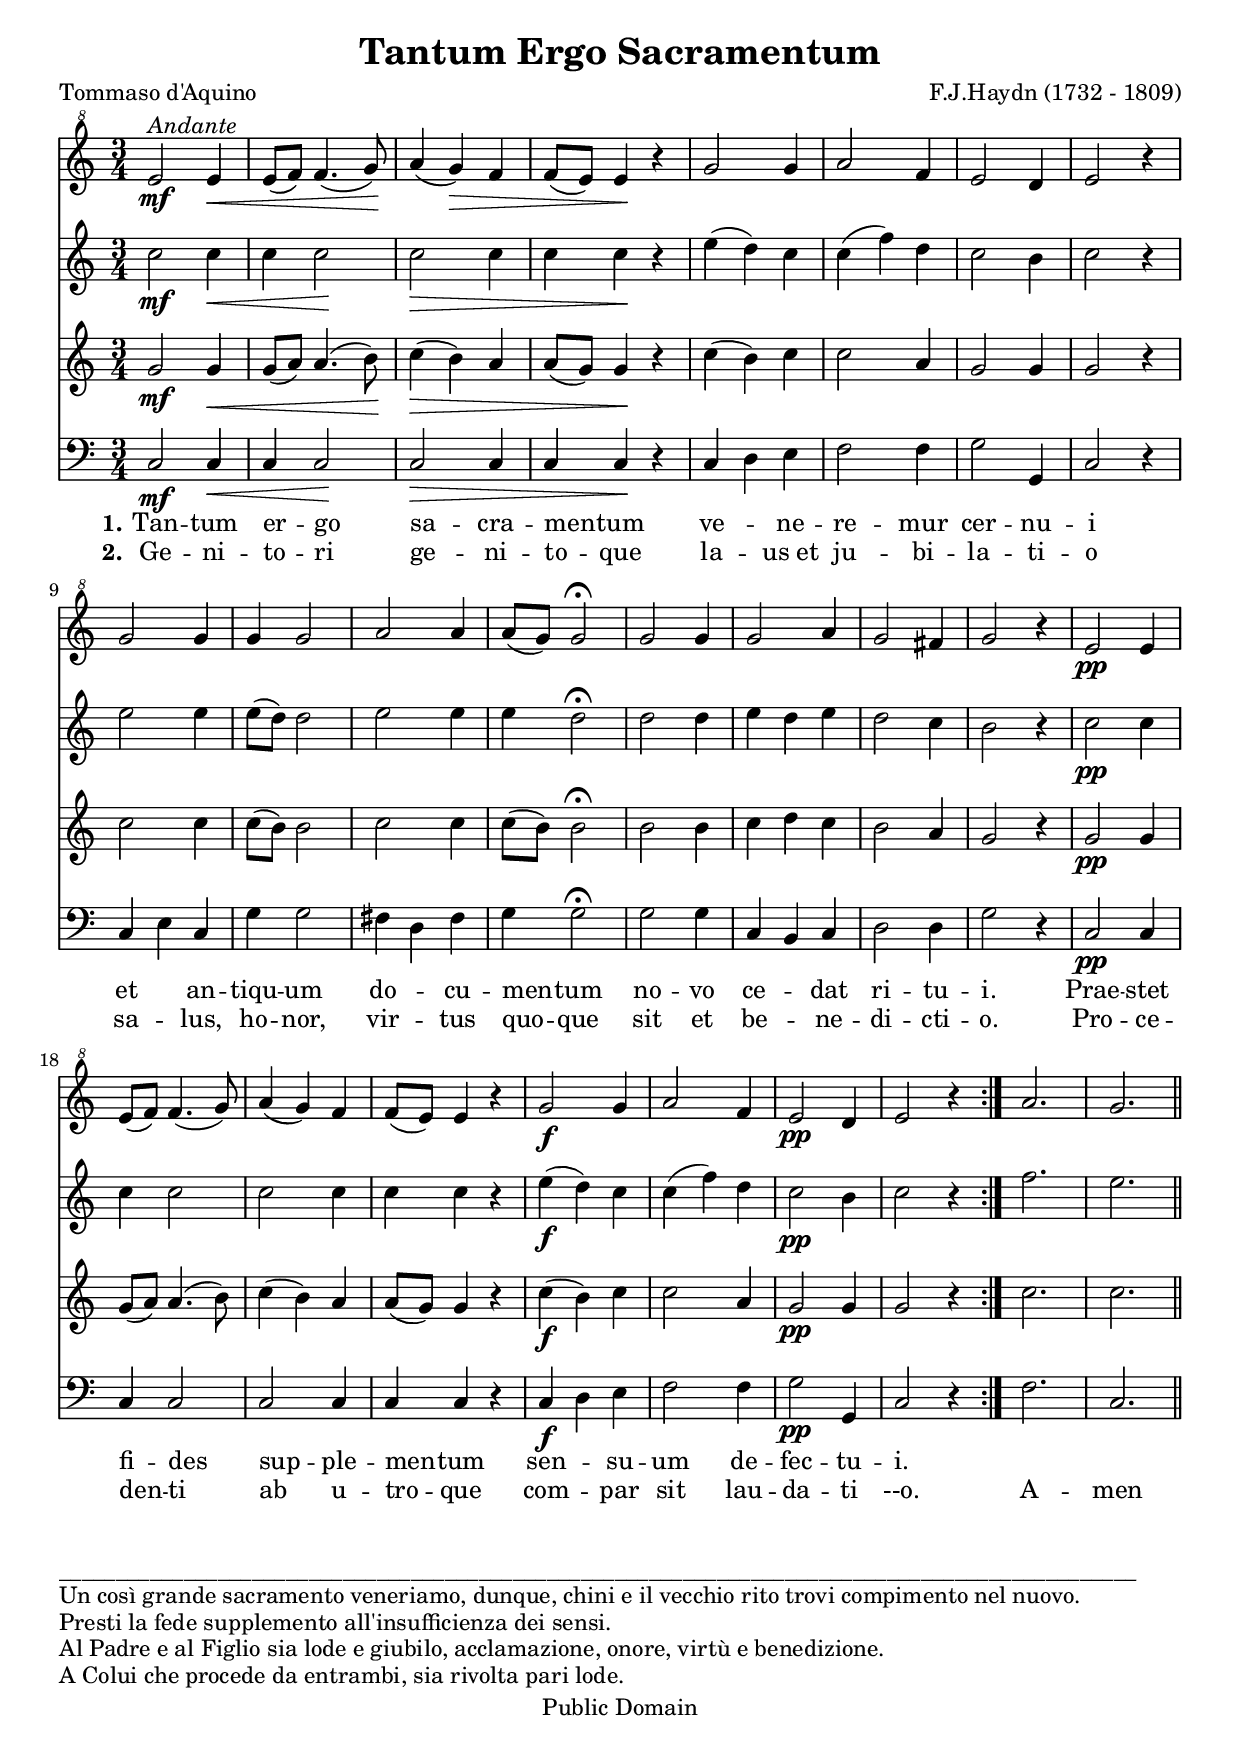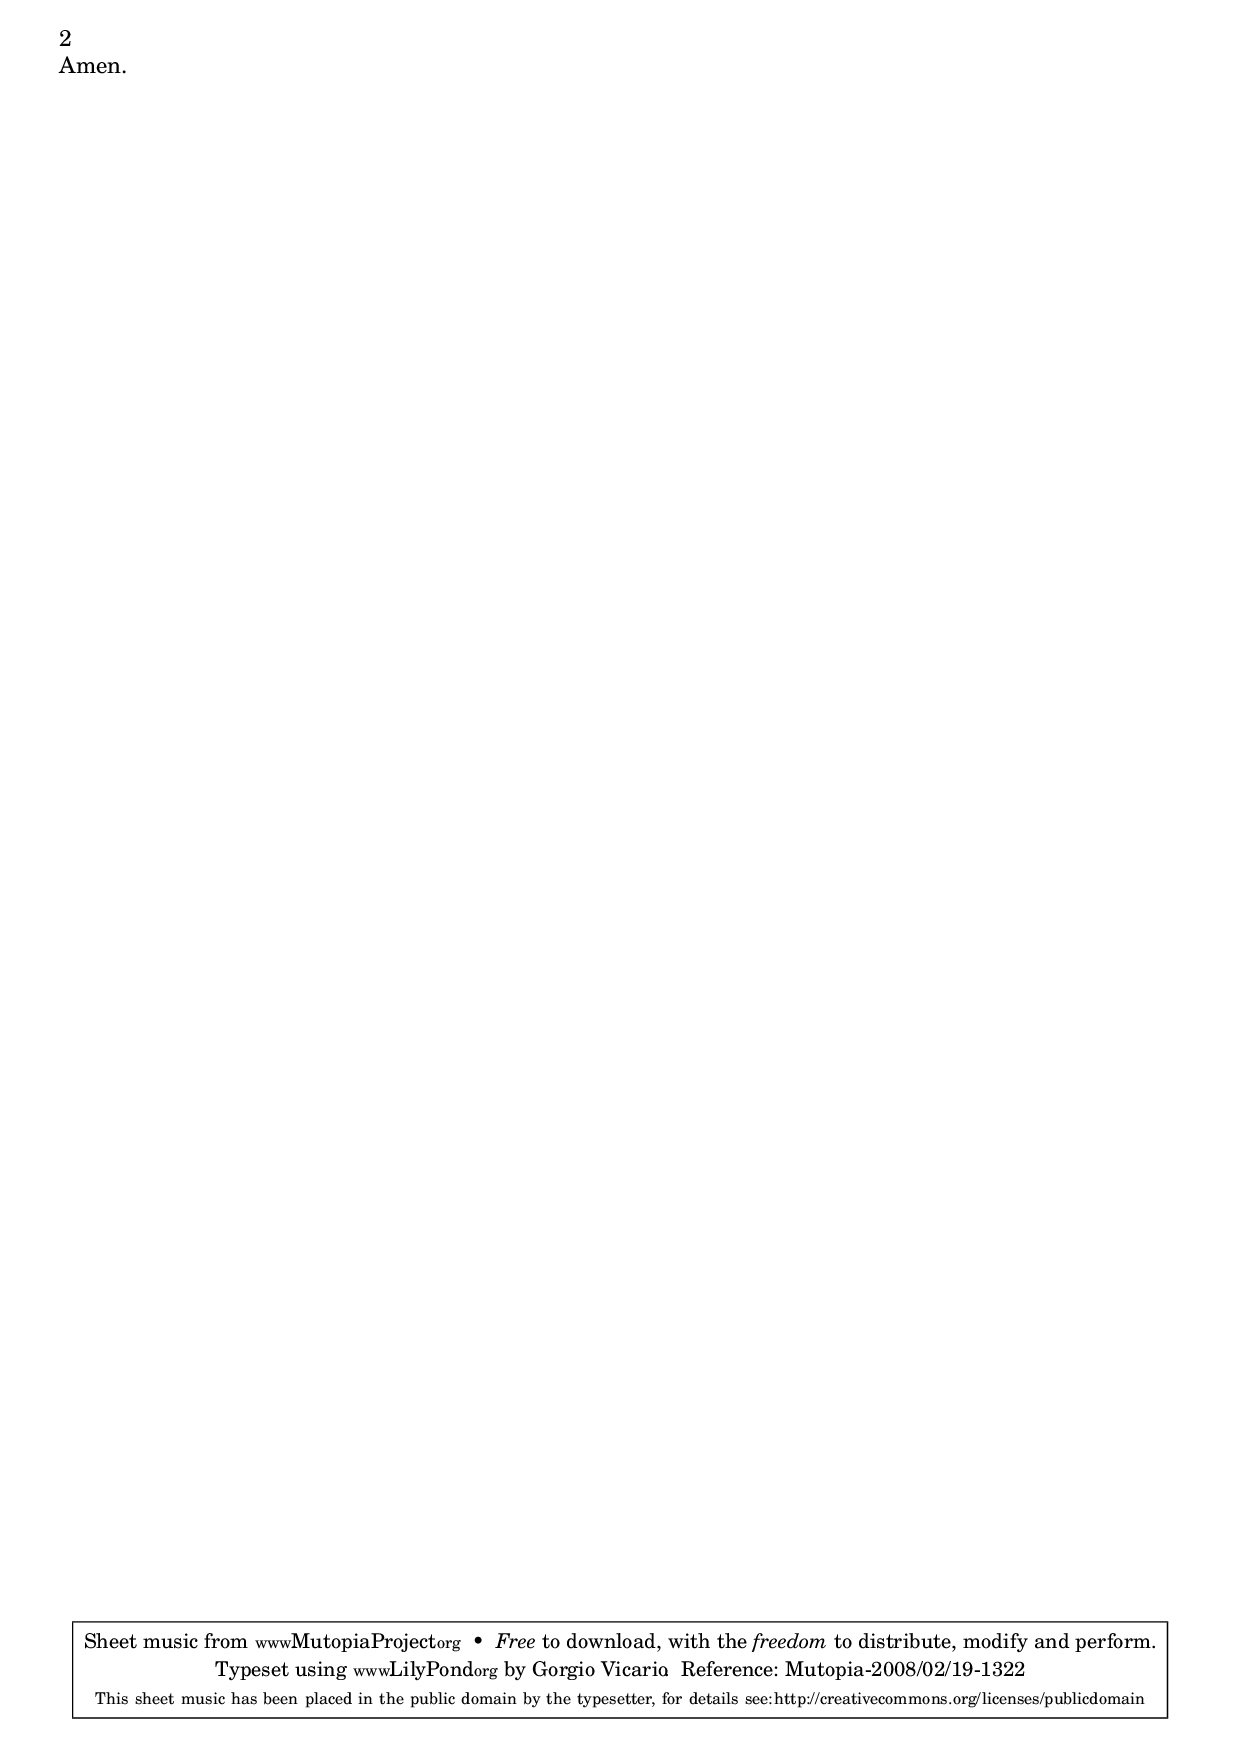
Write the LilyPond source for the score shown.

\layout{ %papersize = "letter" 
	line-width = 190 \mm
	indent = 0 \mm
	%interscoreline = 9.0 \mm
}


\include "english.ly"
%\version "2.10.10"


\header {
  title = "Tantum Ergo Sacramentum"
  poet = "Tommaso d'Aquino"
  composer = "F.J.Haydn (1732 - 1809)"
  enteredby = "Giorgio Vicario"
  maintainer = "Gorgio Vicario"
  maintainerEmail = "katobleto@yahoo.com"
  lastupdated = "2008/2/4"
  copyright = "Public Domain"
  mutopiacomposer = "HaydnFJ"
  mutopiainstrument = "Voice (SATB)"
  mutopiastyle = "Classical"
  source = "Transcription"
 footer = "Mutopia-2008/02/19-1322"
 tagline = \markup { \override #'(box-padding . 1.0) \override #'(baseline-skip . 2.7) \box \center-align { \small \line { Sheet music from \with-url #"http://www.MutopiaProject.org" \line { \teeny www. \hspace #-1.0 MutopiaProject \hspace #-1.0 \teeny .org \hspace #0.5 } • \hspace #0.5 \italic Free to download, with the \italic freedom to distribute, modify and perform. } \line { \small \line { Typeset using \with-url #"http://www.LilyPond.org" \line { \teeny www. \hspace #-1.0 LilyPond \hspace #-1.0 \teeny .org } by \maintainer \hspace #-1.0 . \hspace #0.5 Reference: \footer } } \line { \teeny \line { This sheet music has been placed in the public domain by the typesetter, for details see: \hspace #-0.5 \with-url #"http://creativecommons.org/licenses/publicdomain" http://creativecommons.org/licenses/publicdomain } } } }
}
  


%%%%%%%%%%%%%%%%%%%%%%%%%%%%%%%%%%%%%%%%%%%%%%%%%%%%%%%%%%%%%%%%%%%%%%%%%%%%%

soprani = { \relative c'' {
	\clef "G^8" \key c\major \time 3/4
  \repeat volta 2 {
  e2\mf^\markup {\italic "Andante"} e4\< | e8 ( f8 ) f4. ( g8 ) \! |
  a4 ( g4 ) \> f4 | f8 ( e8 ) e4 \! r4 |
  g2 g4 | a2 f4 | e2 d4 | e2 r4 | 
  g2 g4 | g4 g2 | a2 a4 | a8 ( g8 ) g2\fermata |
  g2 g4 | g2 a4 | g2 fs4 | g2 r4 |
  e2 \pp e4 | e8 ( f8 ) f4. ( g8 ) | a4 ( g4 ) f4 | f8 ( e8 ) e4 r4 |
  g2 \f g4 | a2 f4 | e2 \pp d4 | e2 r4 }
  a2. | g2. 
  \bar "||" }
}


contralti = { \relative c'' {
	\key c\major \time 3/4
  \repeat volta 2 {
  c2\mf c4\< | c4 c2 \! |
  c2 \> c4 | c4 c4 \! r4 |
  e4 ( d4 ) c4 | c4 ( f4 ) d4 | c2 b4 | c2 r4 | 
  e2 e4 | e8 ( d8 ) d2 | e2 e4 | e4 d2\fermata |
  d2 d4 | e4 d4 e4 | d2 c4 | b2 r4 |
  c2 \pp c4 | c4 c2 | c2 c4 | c4 c4 r4 |
  e4 \f ( d4 ) c4 | c4 ( f4 ) d4 | c2 \pp b4 | c2 r4 } 
  f2. | e2. 
  \bar "||" }
}


tenori = { \relative c'' {
	\key c\major \time 3/4
  \repeat volta 2 {
  g2\mf g4\< | g8 ( a8 ) a4. ( b8 ) \! |
  c4 \> ( b4 ) a4 | a8 ( g8 ) g4 \! r4 |
  c4 ( b4 ) c4 | c2 a4 | g2 g4 | g2 r4 | 
  c2 c4 | c8 ( b8 ) b2 | c2 c4 | c8 ( b8 ) b2\fermata |
  b2 b4 | c4 d4 c4 | b2 a4 | g2 r4 |
  g2\pp g4 | g8 ( a8 ) a4. ( b8 ) |
  c4 ( b4 ) a4 | a8 ( g8 ) g4 r4 |
  c4 \f ( b4 ) c4 | c2 a4 | g2 \pp g4 | g2 r4 }
  c2. | c2. 
  \bar "||" }
}


bassi = { \relative c {
  \clef bass \key c\major \time 3/4
  \repeat volta 2 {
  c2\mf c4\< | c4 c2 \! |
  c2 \> c4 | c4 c4 \! r4 |
  c4 d4 e4 | f2 f4 | g2 g,4 | c2 r4 | 
  c4 e4 c4 | g'4 g2 | fs4 d4 fs4 | g4 g2\fermata |
  g2 g4 | c,4 b4 c4 | d2 d4 | g2 r4 |
  c,2 \pp c4 | c4 c2 |
  c2 c4 | c4 c4 r4 |
  c4 \f d4 e4 | f2 f4 | g2 \pp g,4 | c2 r4 } 
  f2. | c2. 
  \bar "||" }
}




%%%%%%%%%%%%%%%%%%%%%%%%%%%%%%%%%%%%%%%%%%%%%%%%%%%%%%%%%%%%%%%%%%%%%%%%%%%%%


strofaa = { \lyricmode {
  Tan -- tum er -- go sa -- cra -- men -- tum 
  ve -- ne -- re -- mur cer -- nu -- i 
  et an -- tiqu -- um do -- cu -- men -- tum 
  no -- vo ce -- dat ri -- tu -- i. 
  Prae -- stet fi -- des sup -- ple -- men -- tum 
  sen -- su -- um de -- fec -- tu -- i.
  }
}


strofab = { \lyricmode {
  Ge -- ni -- to -- ri ge -- ni -- to -- que 
  la -- us_et ju -- bi -- la -- ti -- o 
  sa -- lus, ho -- nor, vir -- tus quo -- que 
  sit et be -- ne -- di -- cti -- o. 
  Pro -- ce -- den -- ti ab u -- tro -- que 
  com -- par sit lau -- da -- ti --o. 
  A -- men
  }
}




%%%%%%%%%%%%%%%%%%%%%%%%%%%%%%%%%%%%%%%%%%%%%%%%%%%%%%%%%%%%%%%%%%%%%%%%%%%%%





\score {
{
  {

  << 
    \new Staff = "r1" \context Voice = "v1" { \soprani }
    \new Staff = "r2" { \contralti }
    \new Staff = "r3" { \tenori }
    \new Staff = "r4" { \bassi }
    \new Lyrics \lyricsto "v1" { \set stanza = "1." \strofaa }
    \new Lyrics \lyricsto "v1" { \set stanza = "2." \strofab }
  >>
  }
  }
  \layout {
      \context { \RemoveEmptyStaffContext }


  }  
  \midi { }
}

\markup { }
\markup { _______________________________________________________________________________________________ } 
\markup { Un così grande sacramento veneriamo, dunque, chini 
          e il vecchio rito trovi compimento nel nuovo. } 
\markup { Presti la fede supplemento all'insufficienza dei sensi. } 
\markup { Al Padre e al Figlio sia lode e giubilo, 
          acclamazione, onore, virtù e benedizione. }
\markup { A Colui che procede da entrambi, sia rivolta pari lode. }
\markup { Amen. }
